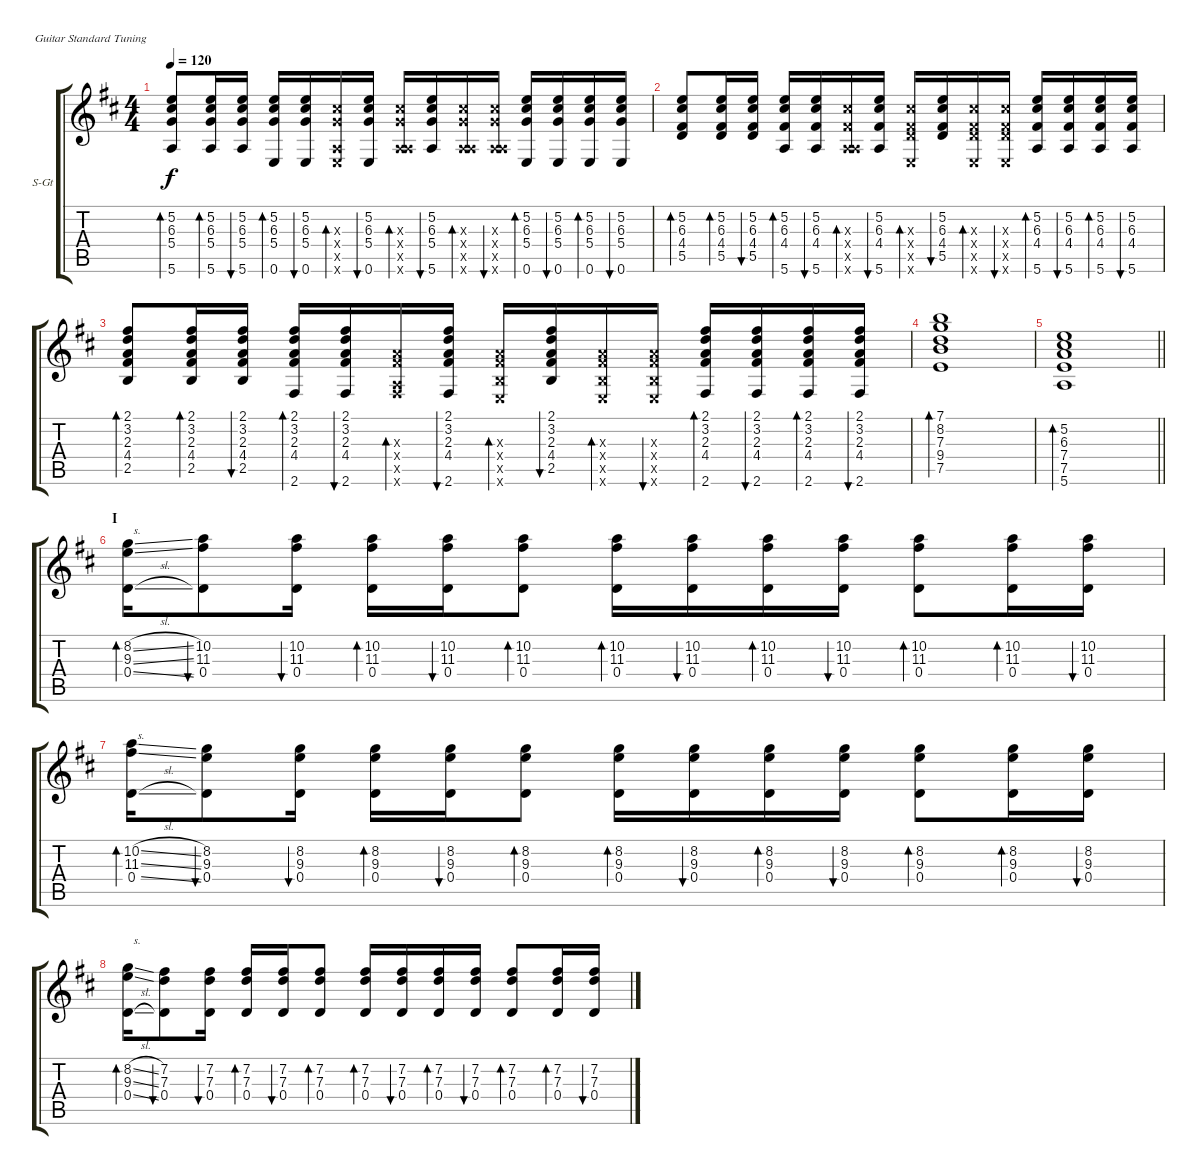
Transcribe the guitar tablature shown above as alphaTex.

\bracketExtendMode groupsimilarinstruments
\firstSystemTrackNameOrientation horizontal
\otherSystemsTrackNameOrientation horizontal
\track ("A.Guitar 1" "S-Gt") {instrument acousticguitarsteel}
\staff {score tabs}
\tuning (E4 B3 G3 D3 A2 E2)
\ts (4 4)
\tempo 120
\clef g2
\ks d
(5.2 6.3 5.4 5.6).8{bd 30 dy f} (5.2 6.3 5.4 5.6).16{bd 30} (5.2 6.3 5.4 5.6).16{bu 30} (5.2 6.3 5.4 0.6).16{bd 30} (5.2 6.3 5.4 0.6).16{bu 30} (6.3{x} 5.4{x} 0.5{x} 0.6{x}).16{bd 30} (5.2 6.3 5.4 0.6).16{bu 30} (6.3{x} 5.4{x} 0.5{x} 5.6{x}).16{bd 30} (5.2 6.3 5.4 5.6).16{bu 30} (6.3{x} 5.4{x} 0.5{x} 5.6{x}).16{bd 30} (6.3{x} 5.4{x} 0.5{x} 5.6{x}).16{bu 30} (5.2 6.3 5.4 0.6).16{bd 30} (5.2 6.3 5.4 0.6).16{bu 30} (5.2 6.3 5.4 0.6).16{bd 30} (5.2 6.3 5.4 0.6).16{bu 30} |
(5.2 6.3 4.4 5.5).8{bd 30} (5.2 6.3 4.4 5.5).16{bd 30} (5.2 6.3 4.4 5.5).16{bu 30} (5.2 6.3 4.4 5.6).16{bd 30} (5.2 6.3 4.4 5.6).16{bu 30} (6.3{x} 4.4{x} 0.5{x} 5.6{x}).16{bd 30} (5.2 6.3 4.4 5.6).16{bu 30} (6.3{x} 4.4{x} 5.5{x} 0.6{x}).16{bd 30} (5.2 6.3 4.4 5.5).16{bu 30} (6.3{x} 4.4{x} 5.5{x} 0.6{x}).16{bd 30} (6.3{x} 4.4{x} 5.5{x} 0.6{x}).16{bu 30} (5.2 6.3 4.4 5.6).16{bd 30} (5.2 6.3 4.4 5.6).16{bu 30} (5.2 6.3 4.4 5.6).16{bd 30} (5.2 6.3 4.4 5.6).16{bu 30} |
(2.1 3.2 2.3 4.4 2.5).8{bd 30} (2.1 3.2 2.3 4.4 2.5).16{bd 30} (2.1 3.2 2.3 4.4 2.5).16{bu 30} (2.1 3.2 2.3 4.4 2.6).16{bd 30} (2.1 3.2 2.3 4.4 2.6).16{bu 30} (2.3{x} 4.4{x} 0.5{x} 2.6{x}).16{bd 30} (2.1 3.2 2.3 4.4 2.6).16{bu 30} (2.3{x} 4.4{x} 2.5{x} 0.6{x}).16{bd 30} (2.1 3.2 2.3 4.4 2.5).16{bu 30} (2.3{x} 4.4{x} 2.5{x} 0.6{x}).16{bd 30} (2.3{x} 4.4{x} 2.5{x} 0.6{x}).16{bu 30} (2.1 3.2 2.3 4.4 2.6).16{bd 30} (2.1 3.2 2.3 4.4 2.6).16{bu 30} (2.1 3.2 2.3 4.4 2.6).16{bd 30} (2.1 3.2 2.3 4.4 2.6).16{bu 30} |
(7.1 8.2 7.3 9.4 7.5).1{bd 60} |
\barLineRight lightlight
(5.2 6.3 7.4 7.5 5.6).1{bd 60} |
\section ("" "I")
(8.2{sl} 9.3{sl} 0.4{sl}).16{bd 30 txt "  s."} (10.2 11.3 0.4).8{bu 30} (10.2 11.3 0.4).16{bu 30} (10.2 11.3 0.4).16{bd 30} (10.2 11.3 0.4).16{bu 30} (10.2 11.3 0.4).8{bd 30} (10.2 11.3 0.4).16{bd 30} (10.2 11.3 0.4).16{bu 30} (10.2 11.3 0.4).16{bd 30} (10.2 11.3 0.4).16{bu 30} (10.2 11.3 0.4).8{bd 30} (10.2 11.3 0.4).16{bd 30} (10.2 11.3 0.4).16{bu 30} |
(10.2{sl} 11.3{sl} 0.4{sl}).16{bd 30 txt "  s."} (8.2 9.3 0.4).8{bu 30} (8.2 9.3 0.4).16{bu 30} (8.2 9.3 0.4).16{bd 30} (8.2 9.3 0.4).16{bu 30} (8.2 9.3 0.4).8{bd 30} (8.2 9.3 0.4).16{bd 30} (8.2 9.3 0.4).16{bu 30} (8.2 9.3 0.4).16{bd 30} (8.2 9.3 0.4).16{bu 30} (8.2 9.3 0.4).8{bd 30} (8.2 9.3 0.4).16{bd 30} (8.2 9.3 0.4).16{bu 30} |
(8.2{sl} 9.3{sl} 0.4{sl}).16{bd 30 txt "  s."} (7.2 7.3 0.4).8{bu 30} (7.2 7.3 0.4).16{bu 30} (7.2 7.3 0.4).16{bd 30} (7.2 7.3 0.4).16{bu 30} (7.2 7.3 0.4).8{bd 30} (7.2 7.3 0.4).16{bd 30} (7.2 7.3 0.4).16{bu 30} (7.2 7.3 0.4).16{bd 30} (7.2 7.3 0.4).16{bu 30} (7.2 7.3 0.4).8{bd 30} (7.2 7.3 0.4).16{bd 30} (7.2 7.3 0.4).16{bu 30}
